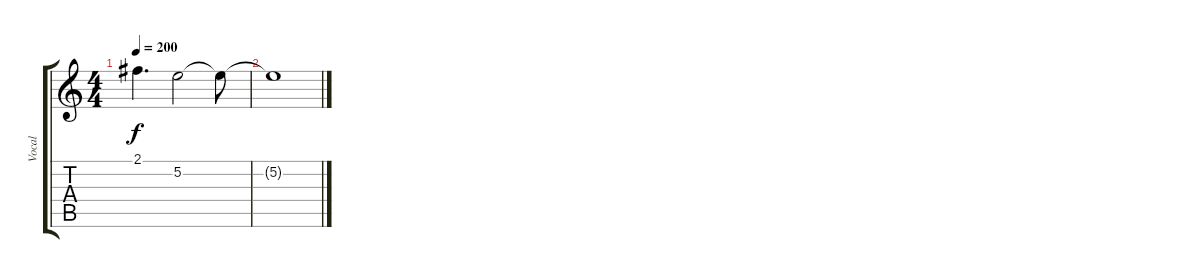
\track ("Vocal" "Vocal") {instrument acousticguitarsteel}
\staff {score tabs}
\tuning (E4 B3 G3 D3 A2 E2) {hide}
\ts (4 4)
\tempo 200
\clef g2
\ks c
2.1.4{d dy f} 5.2.2 5.2{t}.8 |
5.2{t}.1
